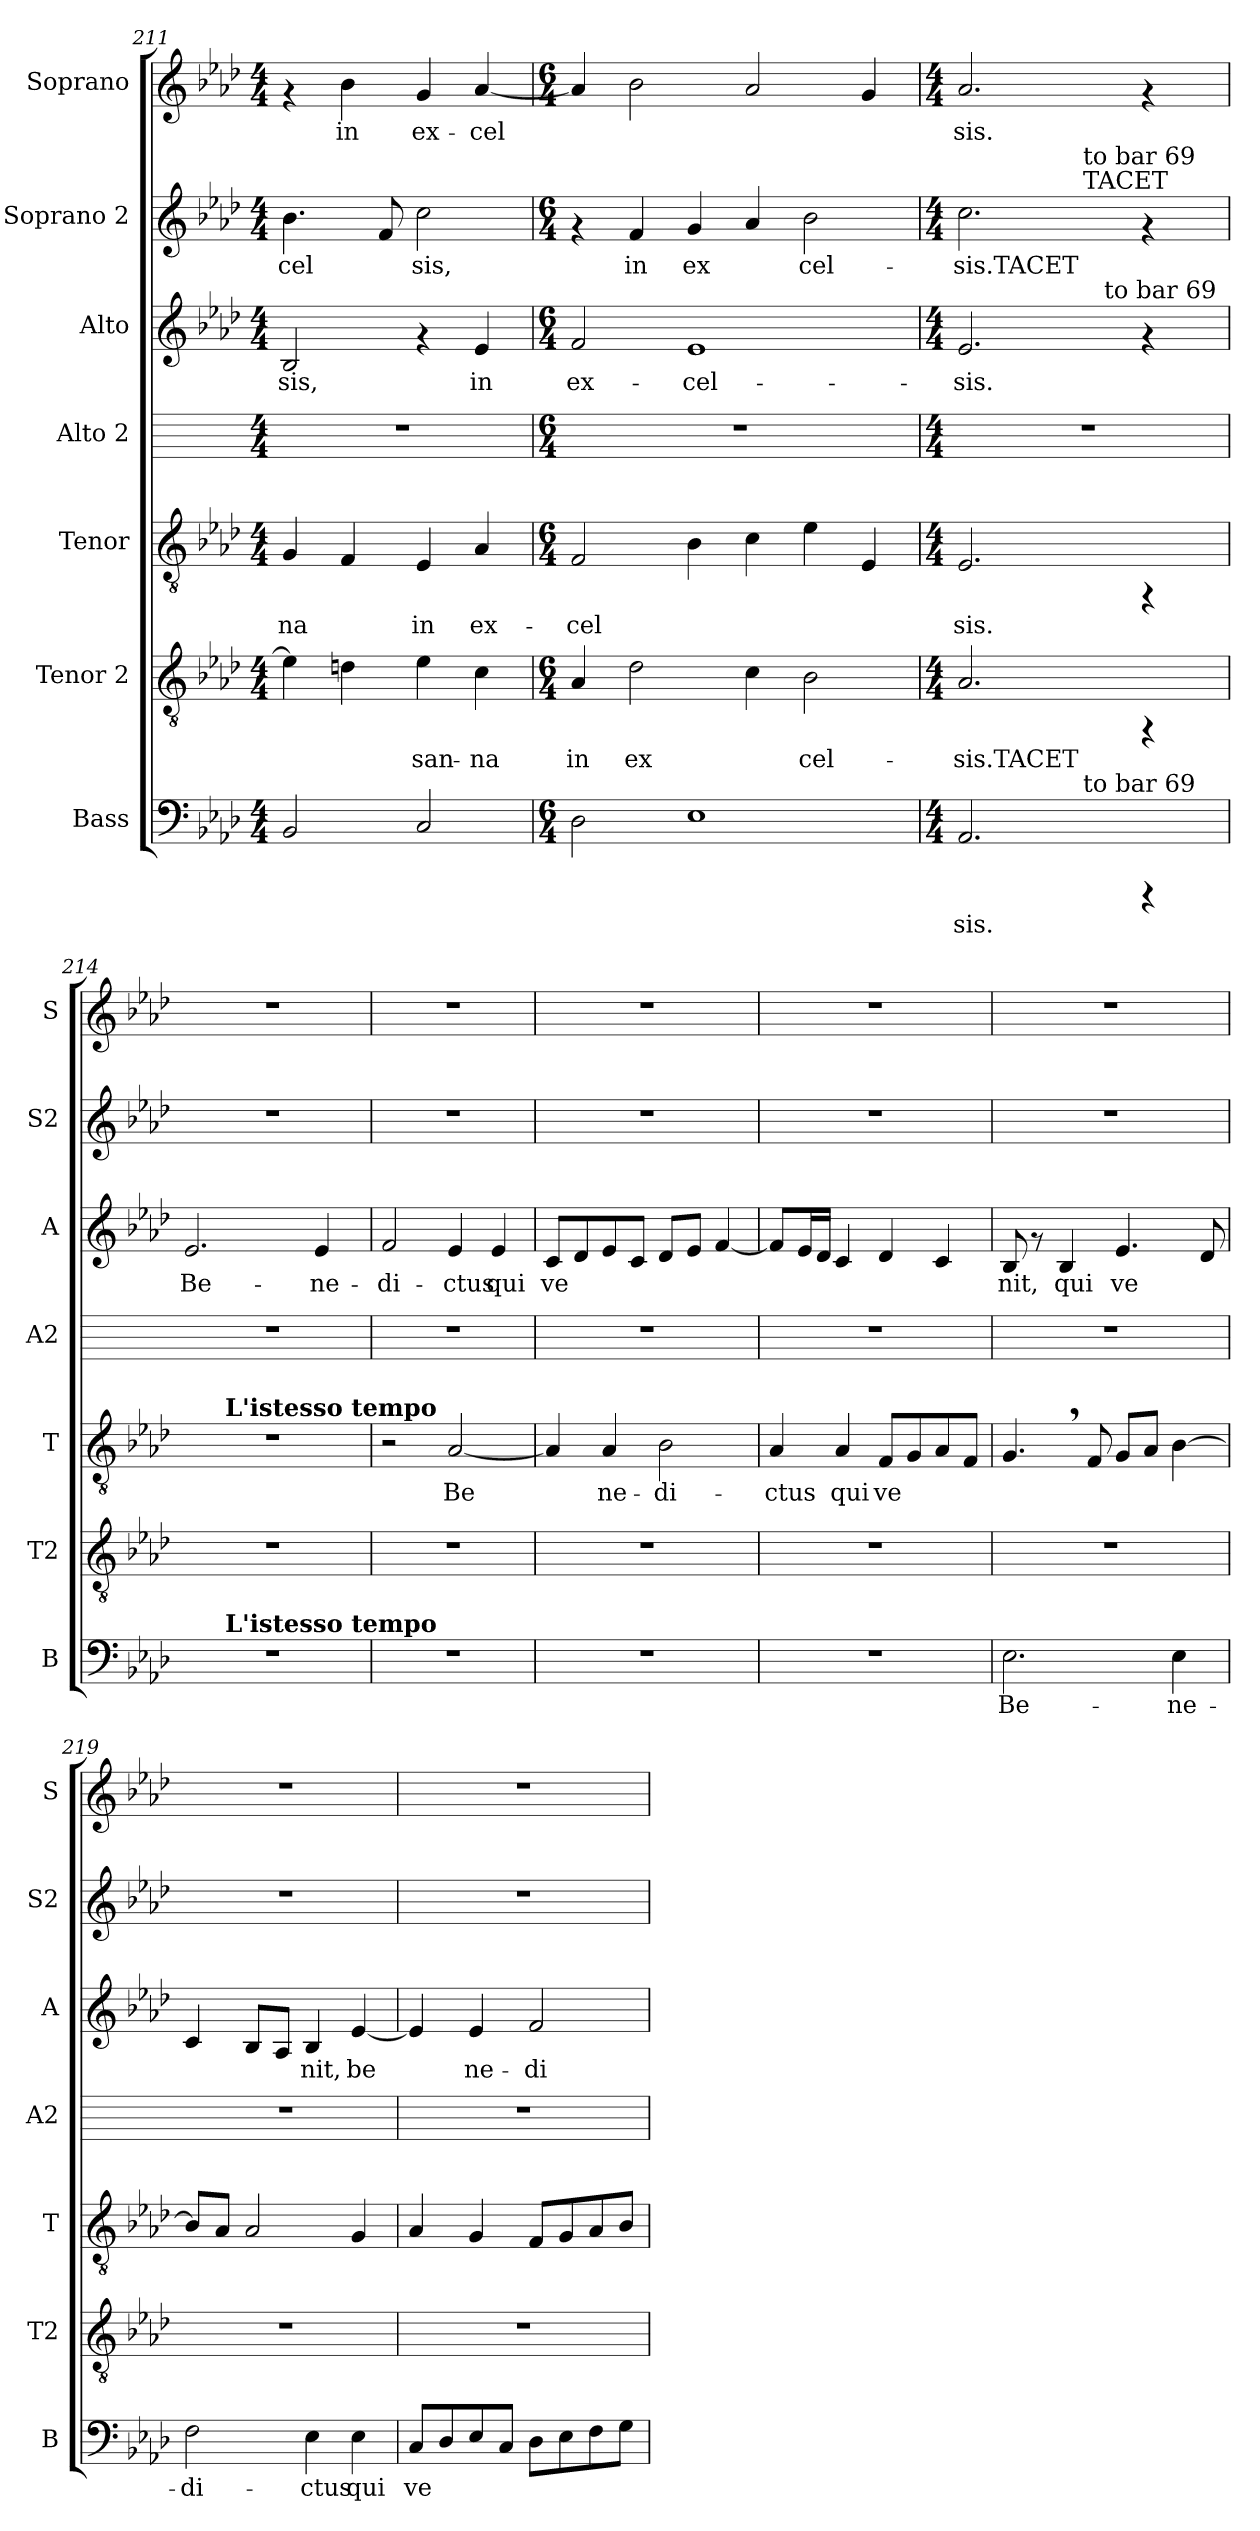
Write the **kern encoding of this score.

**kern	**text	**kern	**text	**kern	**text	**kern	**kern	**text	**kern	**text	**kern	**text
*part7	*part7	*part6	*part6	*part5	*part5	*part4	*part3	*part3	*part2	*part2	*part1	*part1
*staff7	*staff7	*staff6	*staff6	*staff5	*staff5	*staff4	*staff3	*staff3	*staff2	*staff2	*staff1	*staff1
*I"Bass	*	*I"Tenor 2	*	*I"Tenor	*	*I"Alto 2	*I"Alto	*	*I"Soprano 2	*	*I"Soprano	*
*I'B	*	*I'T2	*	*I'T	*	*I'A2	*I'A	*	*I'S2	*	*I'S	*
*clefF4	*	*clefGv2	*	*clefGv2	*	*	*clefG2	*	*clefG2	*	*clefG2	*
*k[b-e-a-d-]	*	*k[b-e-a-d-]	*	*k[b-e-a-d-]	*	*k[]	*k[b-e-a-d-]	*	*k[b-e-a-d-]	*	*k[b-e-a-d-]	*
*A-:	*	*A-:	*	*A-:	*	*C:	*A-:	*	*A-:	*	*A-:	*
*M4/4	*	*M4/4	*	*M4/4	*	*M4/4	*M4/4	*	*M4/4	*	*M4/4	*
=211	=211	=211	=211	=211	=211	=211	=211	=211	=211	=211	=211	=211
!	!LO:LY:b:cj	!	!LO:LY:b:cj	!	!LO:LY:b:cj	!	!	!LO:LY:b:cj	!	!LO:LY:b:cj	!	!
2BB-/	--	4e-\]	--	4G/	-na	1r	2B-/	-sis,	4.b-\	-cel-	4rf	.
!	!	!	!LO:LY:b:cj	!	!LO:LY:b:cj	!	!	!	!	!	!	!LO:LY:b:cj
.	.	4dn\	--	4F/	.	.	.	.	.	.	4b-\	in
!	!	!	!	!	!	!	!	!	!	!LO:LY:b:cj	!	!
.	.	.	.	.	.	.	.	.	8f/	--	.	.
!	!LO:LY:b:cj	!	!LO:LY:b:cj	!	!LO:LY:b:cj	!	!	!	!	!LO:LY:b:cj	!	!LO:LY:b:cj
2C/	--	4e-\	-san-	4E-/	in	.	4rf	.	2cc\	-sis,	4g/	ex-
!	!	!	!LO:LY:b:cj	!	!LO:LY:b:cj	!	!	!LO:LY:b:cj	!	!	!	!LO:LY:b:cj
.	.	4c\	-na	4A-/	ex-	.	4e-/	in	.	.	[<4a-/	-cel-
=212	=212	=212	=212	=212	=212	=212	=212	=212	=212	=212	=212	=212
*M6/4	*	*M6/4	*	*M6/4	*	*M6/4	*M6/4	*	*M6/4	*	*M6/4	*
!	!LO:LY:b:cj	!	!LO:LY:b:cj	!	!LO:LY:b:cj	!	!	!LO:LY:b:cj	!	!	!	!LO:LY:b:cj
2D-\	--	4A-/	in	2F/	-cel-	1.r	2f/	ex-	4rf	.	4a-/]	--
!	!	!	!LO:LY:b:cj	!	!	!	!	!	!	!LO:LY:b:cj	!	!LO:LY:b:cj
.	.	2d-\	ex-	.	.	.	.	.	4f/	in	2b-\	--
!	!LO:LY:b:cj	!	!	!	!LO:LY:b:cj	!	!	!LO:LY:b:cj	!	!LO:LY:b:cj	!	!
1E-	--	.	.	4B-\	--	.	1e-	-cel-	4g/	ex-	.	.
!	!	!	!LO:LY:b:cj	!	!LO:LY:b:cj	!	!	!	!	!LO:LY:b:cj	!	!LO:LY:b:cj
.	.	4c\	--	4c\	--	.	.	.	4a-/	--	2a-/	--
!	!	!	!LO:LY:b:cj	!	!LO:LY:b:cj	!	!	!	!	!LO:LY:b:cj	!	!
.	.	2B-\	-cel-	4e-\	--	.	.	.	2b-\	-cel-	.	.
!	!	!	!	!	!LO:LY:b:cj	!	!	!	!	!	!	!LO:LY:b:cj
.	.	.	.	4E-/	--	.	.	.	.	.	4g/	--
=213	=213	=213	=213	=213	=213	=213	=213	=213	=213	=213	=213	=213
*M4/4	*	*M4/4	*	*M4/4	*	*M4/4	*M4/4	*	*M4/4	*	*M4/4	*
!	!LO:LY:b:cj	!	!LO:LY:b:cj	!	!LO:LY:b:cj	!	!	!LO:LY:b:cj	!	!LO:LY:b:cj	!	!LO:LY:b:cj
*^	*	*	*	*	*	*	*^	*	*^	*	*	*
2.AA-/	2ryy	-sis.	2.A-/	-sis.TACET	2.E-/	-sis.	1r	2.e-/	2ryy	-sis.	2.cc\	2ryy	-sis.TACET	2.a-/	-sis.
.	16ryy	.	.	.	.	.	.	.	8ryy	.	.	16ryy	.	.	.
.	64ryy	.	.	.	.	.	.	.	.	.	.	64ryy	.	.	.
!	!	!	!	!	!	!	!	!	!	!	!	!LO:TX:a:t=TACET	!	!	!
!	!	!	!	!	!	!	!	!	!	!	!	!LO:TX:a:t=to bar 69	!	!	!
!	!LO:TX:a:t=to bar 69	!	!	!	!	!	!	!	!	!	!	!	!	!	!
.	4ryy	.	.	.	.	.	.	.	.	.	.	4ryy	.	.	.
!	!	!	!	!	!	!	!	!	!LO:TX:a:t=to bar 69	!	!	!	!	!	!
.	.	.	.	.	.	.	.	.	4.ryy	.	.	.	.	.	.
4rCCC	.	.	4rFF	.	4rFF	.	.	4rf	.	.	4rf	.	.	4rf	.
.	8ryy	.	.	.	.	.	.	.	.	.	.	8ryy	.	.	.
.	32.ryy	.	.	.	.	.	.	.	.	.	.	32.ryy	.	.	.
!!LO:PB:g=z
=214	=214	=214	=214	=214	=214	=214	=214	=214	=214	=214	=214	=214	=214	=214	=214
!	!	!	!	!	!	!	!	!	!	!LO:LY:b:cj	!	!	!	!	!
*	*	*	*	*	*	*	*	*v	*v	*	*	*	*	*	*
*	*	*	*	*	*^	*	*	*	*	*v	*v	*	*	*
1r	8ryy	.	1r	.	1r	8ryy	.	1r	2.e-/	Be-	1r	.	1r	.
.	32ryy	.	.	.	.	32ryy	.	.	.	.	.	.	.	.
!	!	!	!	!	!	!LO:TX:a:B:t=L'istesso tempo	!	!	!	!	!	!	!	!
!	!LO:TX:a:B:t=L'istesso tempo	!	!	!	!	!	!	!	!	!	!	!	!	!
.	2ryy	.	.	.	.	2ryy	.	.	.	.	.	.	.	.
.	4ryy	.	.	.	.	4ryy	.	.	.	.	.	.	.	.
!	!	!	!	!	!	!	!	!	!	!LO:LY:b:cj	!	!	!	!
.	.	.	.	.	.	.	.	.	4e-/	-ne-	.	.	.	.
.	16.ryy	.	.	.	.	16.ryy	.	.	.	.	.	.	.	.
=215	=215	=215	=215	=215	=215	=215	=215	=215	=215	=215	=215	=215	=215	=215
!	!	!	!	!	!	!	!	!	!	!LO:LY:b:cj	!	!	!	!
*v	*v	*	*	*	*v	*v	*	*	*	*	*	*	*	*
1r	.	1r	.	2r	.	1r	2f/	-di-	1r	.	1r	.
!	!	!	!	!	!LO:LY:b:cj	!	!	!LO:LY:b:cj	!	!	!	!
.	.	.	.	[<2A-/	Be-	.	4e-/	-ctus	.	.	.	.
!	!	!	!	!	!	!	!	!LO:LY:b:cj	!	!	!	!
.	.	.	.	.	.	.	4e-/	qui	.	.	.	.
=216	=216	=216	=216	=216	=216	=216	=216	=216	=216	=216	=216	=216
!	!	!	!	!	!LO:LY:b:cj	!	!	!LO:LY:b:cj	!	!	!	!
1r	.	1r	.	4A-/]	--	1r	8c/L	ve-	1r	.	1r	.
!	!	!	!	!	!	!	!	!LO:LY:b:cj	!	!	!	!
.	.	.	.	.	.	.	8d-/	--	.	.	.	.
!	!	!	!	!	!LO:LY:b:cj	!	!	!LO:LY:b:cj	!	!	!	!
.	.	.	.	4A-/	-ne-	.	8e-/	--	.	.	.	.
!	!	!	!	!	!	!	!	!LO:LY:b:cj	!	!	!	!
.	.	.	.	.	.	.	8c/J	--	.	.	.	.
!	!	!	!	!	!LO:LY:b:cj	!	!	!LO:LY:b:cj	!	!	!	!
.	.	.	.	2B-\	-di-	.	8d-/L	--	.	.	.	.
!	!	!	!	!	!	!	!	!LO:LY:b:cj	!	!	!	!
.	.	.	.	.	.	.	8e-/J	--	.	.	.	.
!	!	!	!	!	!	!	!	!LO:LY:b:cj	!	!	!	!
.	.	.	.	.	.	.	[<4f/	--	.	.	.	.
=217	=217	=217	=217	=217	=217	=217	=217	=217	=217	=217	=217	=217
!	!	!	!	!	!LO:LY:b:cj	!	!	!LO:LY:b:cj	!	!	!	!
1r	.	1r	.	4A-/	-ctus	1r	8f/L]	--	1r	.	1r	.
!	!	!	!	!	!	!	!	!LO:LY:b:cj	!	!	!	!
.	.	.	.	.	.	.	16e-/	--	.	.	.	.
!	!	!	!	!	!	!	!	!LO:LY:b:cj	!	!	!	!
.	.	.	.	.	.	.	16d-/J	--	.	.	.	.
!	!	!	!	!	!LO:LY:b:cj	!	!	!LO:LY:b:cj	!	!	!	!
.	.	.	.	4A-/	qui	.	4c/	--	.	.	.	.
!	!	!	!	!	!LO:LY:b:cj	!	!	!LO:LY:b:cj	!	!	!	!
.	.	.	.	8F/L	ve-	.	4d-/	--	.	.	.	.
!	!	!	!	!	!LO:LY:b:cj	!	!	!	!	!	!	!
.	.	.	.	8G/	--	.	.	.	.	.	.	.
!	!	!	!	!	!LO:LY:b:cj	!	!	!LO:LY:b:cj	!	!	!	!
.	.	.	.	8A-/	--	.	4c/	--	.	.	.	.
!	!	!	!	!	!LO:LY:b:cj	!	!	!	!	!	!	!
.	.	.	.	8F/J	--	.	.	.	.	.	.	.
=218	=218	=218	=218	=218	=218	=218	=218	=218	=218	=218	=218	=218
!	!LO:LY:b:cj	!	!	!	!LO:LY:b:cj	!	!	!LO:LY:b:cj	!	!	!	!
2.E-\	Be-	1r	.	4.G,>/	--	1r	8B-/	-nit,	1r	.	1r	.
.	.	.	.	.	.	.	8rf	.	.	.	.	.
!	!	!	!	!	!	!	!	!LO:LY:b:cj	!	!	!	!
.	.	.	.	.	.	.	4B-/	qui	.	.	.	.
!	!	!	!	!	!LO:LY:b:cj	!	!	!	!	!	!	!
.	.	.	.	8F/	--	.	.	.	.	.	.	.
!	!	!	!	!	!LO:LY:b:cj	!	!	!LO:LY:b:cj	!	!	!	!
.	.	.	.	8G/L	--	.	4.e-/	ve-	.	.	.	.
!	!	!	!	!	!LO:LY:b:cj	!	!	!	!	!	!	!
.	.	.	.	8A-/J	--	.	.	.	.	.	.	.
!	!LO:LY:b:cj	!	!	!	!LO:LY:b:cj	!	!	!	!	!	!	!
4E-\	-ne-	.	.	[>4B-\	--	.	.	.	.	.	.	.
!	!	!	!	!	!	!	!	!LO:LY:b:cj	!	!	!	!
.	.	.	.	.	.	.	8d-/	--	.	.	.	.
=219	=219	=219	=219	=219	=219	=219	=219	=219	=219	=219	=219	=219
!	!LO:LY:b:cj	!	!	!	!LO:LY:b:cj	!	!	!LO:LY:b:cj	!	!	!	!
2F\	-di-	1r	.	8B-/L]	--	1r	4c/	--	1r	.	1r	.
!	!	!	!	!	!LO:LY:b:cj	!	!	!	!	!	!	!
.	.	.	.	8A-/J	--	.	.	.	.	.	.	.
!	!	!	!	!	!LO:LY:b:cj	!	!	!LO:LY:b:cj	!	!	!	!
.	.	.	.	2A-/	--	.	8B-/L	--	.	.	.	.
!	!	!	!	!	!	!	!	!LO:LY:b:cj	!	!	!	!
.	.	.	.	.	.	.	8A-/J	--	.	.	.	.
!	!LO:LY:b:cj	!	!	!	!	!	!	!LO:LY:b:cj	!	!	!	!
4E-\	-ctus	.	.	.	.	.	4B-/	-nit,	.	.	.	.
!	!LO:LY:b:cj	!	!	!	!LO:LY:b:cj	!	!	!LO:LY:b:cj	!	!	!	!
4E-\	qui	.	.	4G/	--	.	[<4e-/	be-	.	.	.	.
=220	=220	=220	=220	=220	=220	=220	=220	=220	=220	=220	=220	=220
!	!LO:LY:b:cj	!	!	!	!LO:LY:b:cj	!	!	!LO:LY:b:cj	!	!	!	!
8C/L	ve-	1r	.	4A-/	--	1r	4e-/]	--	1r	.	1r	.
!	!LO:LY:b:cj	!	!	!	!	!	!	!	!	!	!	!
8D-/	--	.	.	.	.	.	.	.	.	.	.	.
!	!LO:LY:b:cj	!	!	!	!LO:LY:b:cj	!	!	!LO:LY:b:cj	!	!	!	!
8E-/	--	.	.	4G/	--	.	4e-/	-ne-	.	.	.	.
!	!LO:LY:b:cj	!	!	!	!	!	!	!	!	!	!	!
8C/J	--	.	.	.	.	.	.	.	.	.	.	.
!	!LO:LY:b:cj	!	!	!	!LO:LY:b:cj	!	!	!LO:LY:b:cj	!	!	!	!
8D-\L	--	.	.	8F/L	--	.	2f/	-di-	.	.	.	.
!	!LO:LY:b:cj	!	!	!	!LO:LY:b:cj	!	!	!	!	!	!	!
8E-\	--	.	.	8G/	--	.	.	.	.	.	.	.
!	!LO:LY:b:cj	!	!	!	!LO:LY:b:cj	!	!	!	!	!	!	!
8F\	--	.	.	8A-/	--	.	.	.	.	.	.	.
!	!LO:LY:b:cj	!	!	!	!LO:LY:b:cj	!	!	!	!	!	!	!
8G\J	--	.	.	8B-/J	--	.	.	.	.	.	.	.
=	=	=	=	=	=	=	=	=	=	=	=	=
*-	*-	*-	*-	*-	*-	*-	*-	*-	*-	*-	*-	*-
